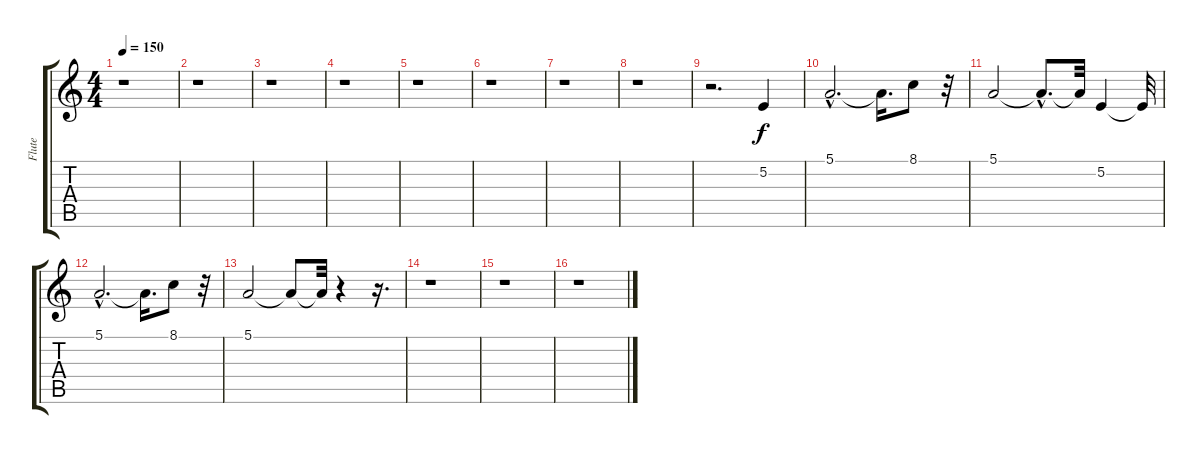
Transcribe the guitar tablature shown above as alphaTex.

\track ("Flute" "Flute") {instrument flute}
\staff {score tabs}
\tuning (E4 B3 G3 D3 A2 E2) {hide}
\ts (4 4)
\tempo 150
\clef g2
\ks c
r.1{dy f instrument flute} |
r.1 |
r.1 |
r.1 |
r.1 |
r.1 |
r.1 |
r.1 |
r.2{d} 5.2.4 |
5.1{hac}.2{d} 5.1{t}.16{d} 8.1.8 r.32 |
5.1.2 5.1{hac t}.8{d} 5.1{t}.32 5.2.4 5.2{t}.32 |
5.1{hac}.2{d} 5.1{t}.16{d} 8.1.8 r.32 |
5.1.2 5.1{t}.8 5.1{t}.32 r.4 r.16{d} |
r.1 |
r.1 |
r.1
